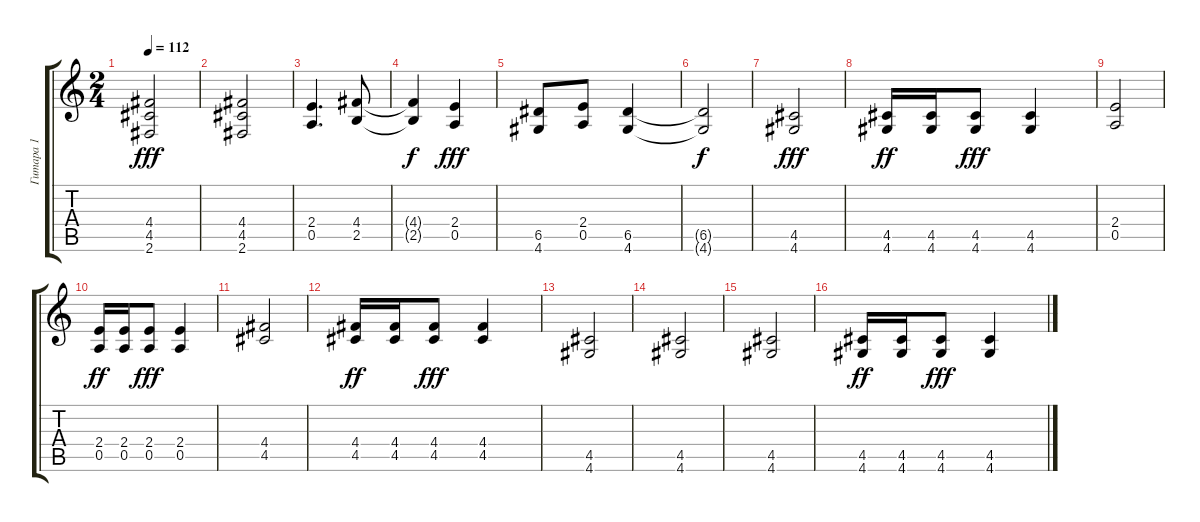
\track ("Гитара 1" "Гитара 1") {instrument distortionguitar}
\staff {score tabs}
\tuning (E4 B3 G3 D3 A2 E2) {hide}
\ts (2 4)
\tempo 112
\clef g2
\ks c
(4.4 4.5 2.6).2{dy fff} |
(4.4 4.5 2.6).2 |
(2.4 0.5).4{d} (4.4 2.5).8 |
(4.4{t} 2.5{t}).4{dy f} (2.4 0.5).4{dy fff} |
(6.5 4.6).8 (2.4 0.5).8 (6.5 4.6).4 |
(6.5{t} 4.6{t}).2{dy f} |
(4.5 4.6).2{dy fff} |
(4.5 4.6).16{dy ff} (4.5 4.6).16 (4.5 4.6).8{dy fff} (4.5 4.6).4 |
(2.4 0.5).2 |
(2.4 0.5).16{dy ff} (2.4 0.5).16 (2.4 0.5).8{dy fff} (2.4 0.5).4 |
(4.4 4.5).2 |
(4.4 4.5).16{dy ff} (4.4 4.5).16 (4.4 4.5).8{dy fff} (4.4 4.5).4 |
(4.5 4.6).2 |
(4.5 4.6).2 |
(4.5 4.6).2 |
(4.5 4.6).16{dy ff} (4.5 4.6).16 (4.5 4.6).8{dy fff} (4.5 4.6).4
